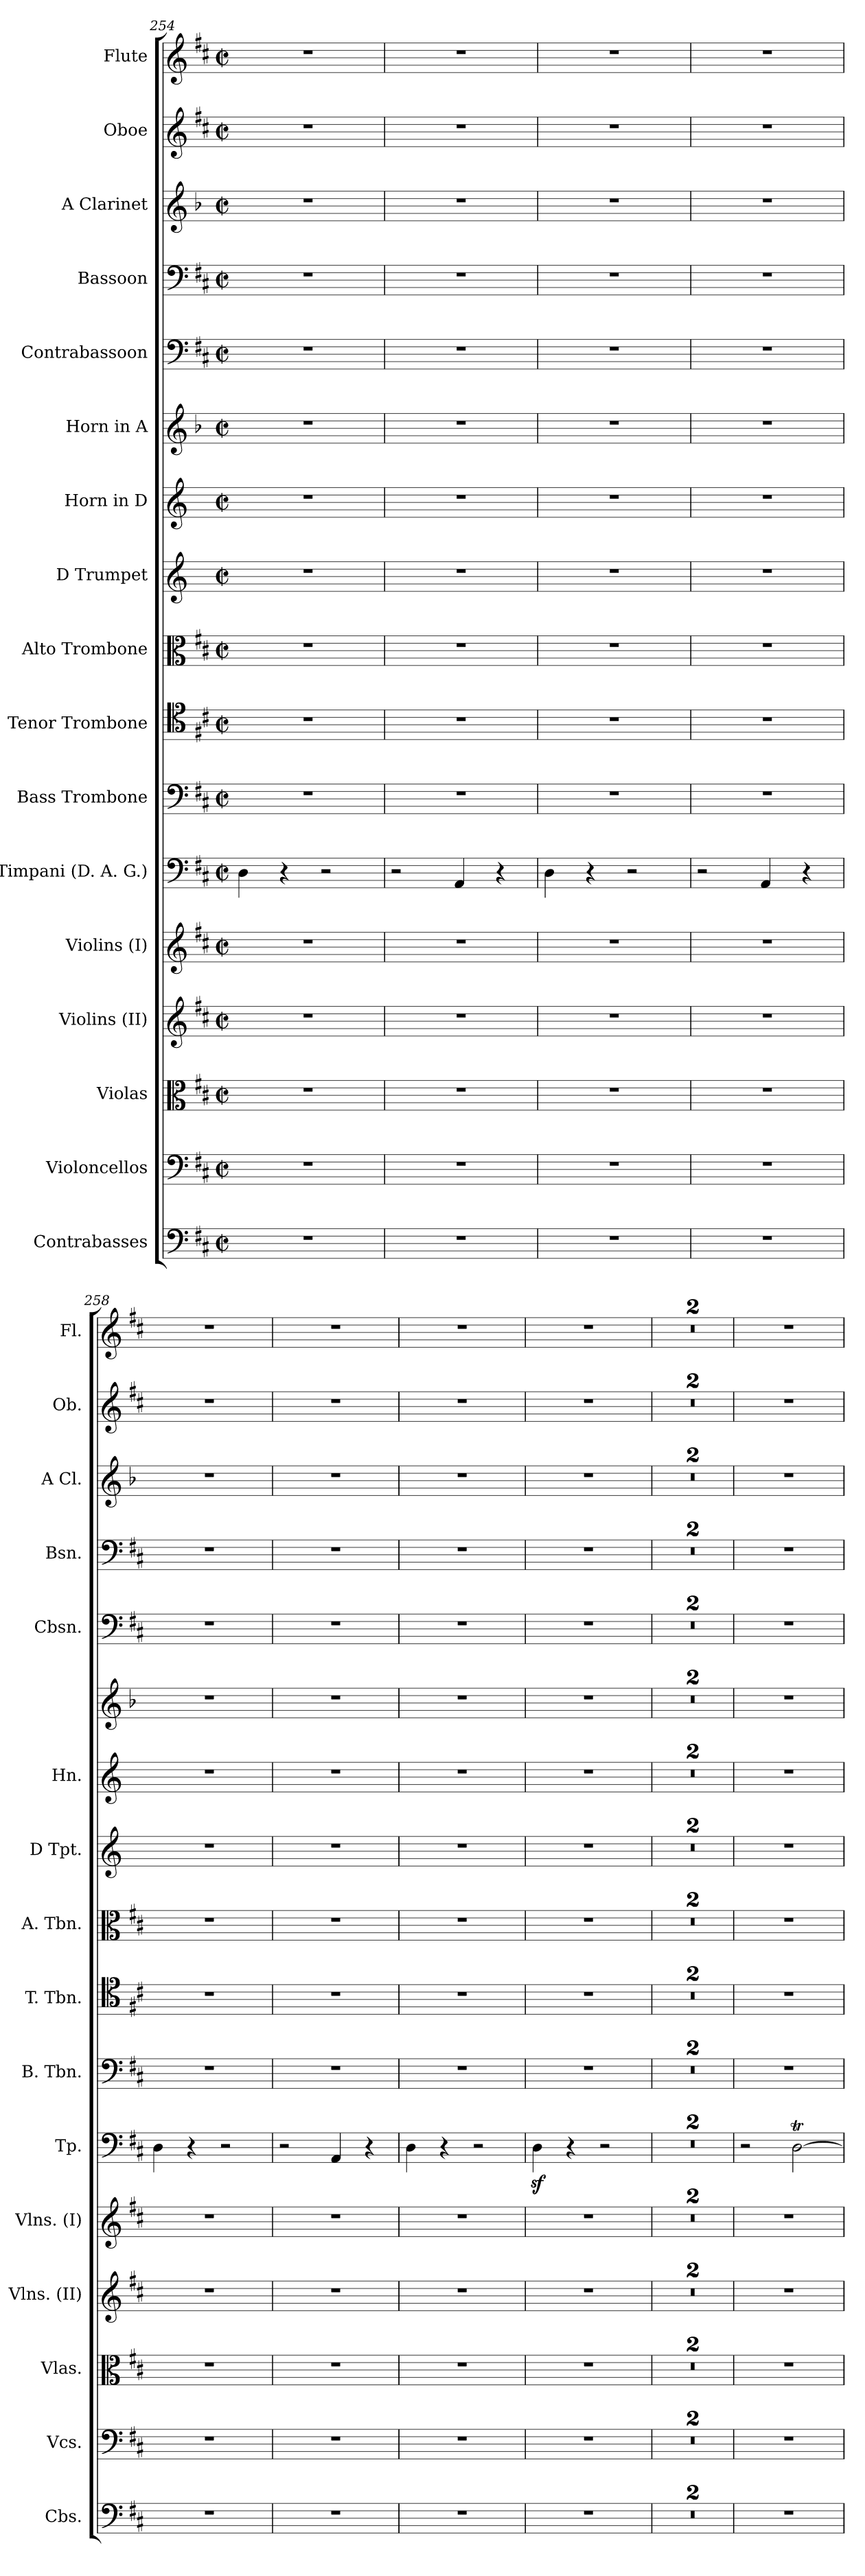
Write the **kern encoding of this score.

**kern	**kern	**kern	**kern	**kern	**kern	**dynam	**kern	**kern	**kern	**kern	**kern	**kern	**kern	**kern	**kern	**kern	**kern
*part17	*part16	*part15	*part14	*part13	*part12	*part12	*part11	*part10	*part9	*part8	*part7	*part6	*part5	*part4	*part3	*part2	*part1
*staff17	*staff16	*staff15	*staff14	*staff13	*staff12	*staff12	*staff11	*staff10	*staff9	*staff8	*staff7	*staff6	*staff5	*staff4	*staff3	*staff2	*staff1
*I"Contrabasses	*I"Violoncellos	*I"Violas	*I"Violins (II)	*I"Violins (I)	*I"Timpani (D. A. G.)	*	*I"Bass Trombone	*I"Tenor Trombone	*I"Alto Trombone	*I"D Trumpet	*I"Horn in D	*I"Horn in A	*I"Contrabassoon	*I"Bassoon	*I"A Clarinet	*I"Oboe	*I"Flute
*I'Cbs.	*I'Vcs.	*I'Vlas.	*I'Vlns. (II)	*I'Vlns. (I)	*I'Tp.	*	*I'B. Tbn.	*I'T. Tbn.	*I'A. Tbn.	*I'D Tpt.	*I'Hn.	*	*I'Cbsn.	*I'Bsn.	*I'A Cl.	*I'Ob.	*I'Fl.
*clefF4	*clefF4	*clefC3	*clefG2	*clefG2	*clefF4	*	*clefF4	*clefC4	*clefC3	*clefG2	*clefG2	*clefG2	*clefF4	*clefF4	*clefG2	*clefG2	*clefG2
*ITrd7c12	*	*	*	*	*	*	*	*	*	*ITrd-1c-2	*ITrd6c10	*ITrd2c3	*ITrd7c12	*	*ITrd2c3	*	*
*k[f#c#]	*k[f#c#]	*k[f#c#]	*k[f#c#]	*k[f#c#]	*k[f#c#]	*	*k[f#c#]	*k[f#c#]	*k[f#c#]	*k[f#c#]	*k[f#c#]	*k[f#c#]	*k[f#c#]	*k[f#c#]	*k[f#c#]	*k[f#c#]	*k[f#c#]
*M2/2	*M2/2	*M2/2	*M2/2	*M2/2	*M2/2	*	*M2/2	*M2/2	*M2/2	*M2/2	*M2/2	*M2/2	*M2/2	*M2/2	*M2/2	*M2/2	*M2/2
*met(c|)	*met(c|)	*met(c|)	*met(c|)	*met(c|)	*met(c|)	*	*met(c|)	*met(c|)	*met(c|)	*met(c|)	*met(c|)	*met(c|)	*met(c|)	*met(c|)	*met(c|)	*met(c|)	*met(c|)
=254	=254	=254	=254	=254	=254	=254	=254	=254	=254	=254	=254	=254	=254	=254	=254	=254	=254
1r	1r	1r	1r	1r	4D\	.	1r	1r	1r	1r	1r	1r	1r	1r	1r	1r	1r
.	.	.	.	.	4r	.	.	.	.	.	.	.	.	.	.	.	.
.	.	.	.	.	2r	.	.	.	.	.	.	.	.	.	.	.	.
=255	=255	=255	=255	=255	=255	=255	=255	=255	=255	=255	=255	=255	=255	=255	=255	=255	=255
1r	1r	1r	1r	1r	2r	.	1r	1r	1r	1r	1r	1r	1r	1r	1r	1r	1r
.	.	.	.	.	4AA/	.	.	.	.	.	.	.	.	.	.	.	.
.	.	.	.	.	4r	.	.	.	.	.	.	.	.	.	.	.	.
!!LO:PB:g=z
=256	=256	=256	=256	=256	=256	=256	=256	=256	=256	=256	=256	=256	=256	=256	=256	=256	=256
1r	1r	1r	1r	1r	4D\	.	1r	1r	1r	1r	1r	1r	1r	1r	1r	1r	1r
.	.	.	.	.	4r	.	.	.	.	.	.	.	.	.	.	.	.
.	.	.	.	.	2r	.	.	.	.	.	.	.	.	.	.	.	.
=257	=257	=257	=257	=257	=257	=257	=257	=257	=257	=257	=257	=257	=257	=257	=257	=257	=257
1r	1r	1r	1r	1r	2r	.	1r	1r	1r	1r	1r	1r	1r	1r	1r	1r	1r
.	.	.	.	.	4AA/	.	.	.	.	.	.	.	.	.	.	.	.
.	.	.	.	.	4r	.	.	.	.	.	.	.	.	.	.	.	.
=258	=258	=258	=258	=258	=258	=258	=258	=258	=258	=258	=258	=258	=258	=258	=258	=258	=258
1r	1r	1r	1r	1r	4D\	.	1r	1r	1r	1r	1r	1r	1r	1r	1r	1r	1r
.	.	.	.	.	4r	.	.	.	.	.	.	.	.	.	.	.	.
.	.	.	.	.	2r	.	.	.	.	.	.	.	.	.	.	.	.
=259	=259	=259	=259	=259	=259	=259	=259	=259	=259	=259	=259	=259	=259	=259	=259	=259	=259
1r	1r	1r	1r	1r	2r	.	1r	1r	1r	1r	1r	1r	1r	1r	1r	1r	1r
.	.	.	.	.	4AA/	.	.	.	.	.	.	.	.	.	.	.	.
.	.	.	.	.	4r	.	.	.	.	.	.	.	.	.	.	.	.
=260	=260	=260	=260	=260	=260	=260	=260	=260	=260	=260	=260	=260	=260	=260	=260	=260	=260
1r	1r	1r	1r	1r	4D\	.	1r	1r	1r	1r	1r	1r	1r	1r	1r	1r	1r
.	.	.	.	.	4r	.	.	.	.	.	.	.	.	.	.	.	.
.	.	.	.	.	2r	.	.	.	.	.	.	.	.	.	.	.	.
=261	=261	=261	=261	=261	=261	=261	=261	=261	=261	=261	=261	=261	=261	=261	=261	=261	=261
1r	1r	1r	1r	1r	4Dz<\	.	1r	1r	1r	1r	1r	1r	1r	1r	1r	1r	1r
.	.	.	.	.	4r	.	.	.	.	.	.	.	.	.	.	.	.
.	.	.	.	.	2r	.	.	.	.	.	.	.	.	.	.	.	.
!!LO:PB:g=z
=262	=262	=262	=262	=262	=262	=262	=262	=262	=262	=262	=262	=262	=262	=262	=262	=262	=262
1r	1r	1r	1r	1r	1r	.	1r	1r	1r	1r	1r	1r	1r	1r	1r	1r	1r
=263	=263	=263	=263	=263	=263	=263	=263	=263	=263	=263	=263	=263	=263	=263	=263	=263	=263
1r	1r	1r	1r	1r	1r	.	1r	1r	1r	1r	1r	1r	1r	1r	1r	1r	1r
=264	=264	=264	=264	=264	=264	=264	=264	=264	=264	=264	=264	=264	=264	=264	=264	=264	=264
1r	1r	1r	1r	1r	2r	.	1r	1r	1r	1r	1r	1r	1r	1r	1r	1r	1r
!	!	!	!	!	!	!LO:DY:b	!	!	!	!	!	!	!	!	!	!	!
!	!	!	!	!	!	!LO:DY:n=1:b	!	!	!	!	!	!	!	!	!	!	!
!	!	!	!	!	!	!LO:DY:n=2:b	!	!	!	!	!	!	!	!	!	!	!
.	.	.	.	.	[2DT\	other-dynamics p other-dynamics	.	.	.	.	.	.	.	.	.	.	.
=	=	=	=	=	=	=	=	=	=	=	=	=	=	=	=	=	=
*-	*-	*-	*-	*-	*-	*-	*-	*-	*-	*-	*-	*-	*-	*-	*-	*-	*-
